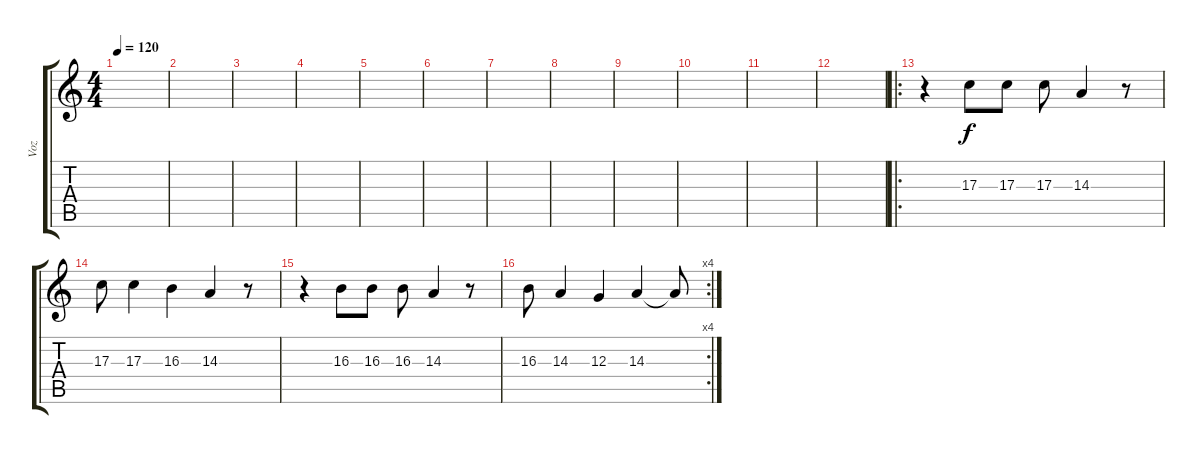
\track ("Voz" "Voz") {instrument violin}
\staff {score tabs}
\tuning (E4 B3 G3 D3 A2 E2) {hide}
\ts (4 4)
\tempo 120
\clef g2
\ks c
|
|
|
|
|
|
|
|
|
|
|
|
\ro
r.4 17.3.8 17.3.8 17.3.8 14.3.4 r.8 |
17.3.8 17.3.4 16.3.4 14.3.4 r.8 |
r.4 16.3.8 16.3.8 16.3.8 14.3.4 r.8 |
\rc 4
16.3.8 14.3.4 12.3.4 14.3.4 14.3{t}.8
